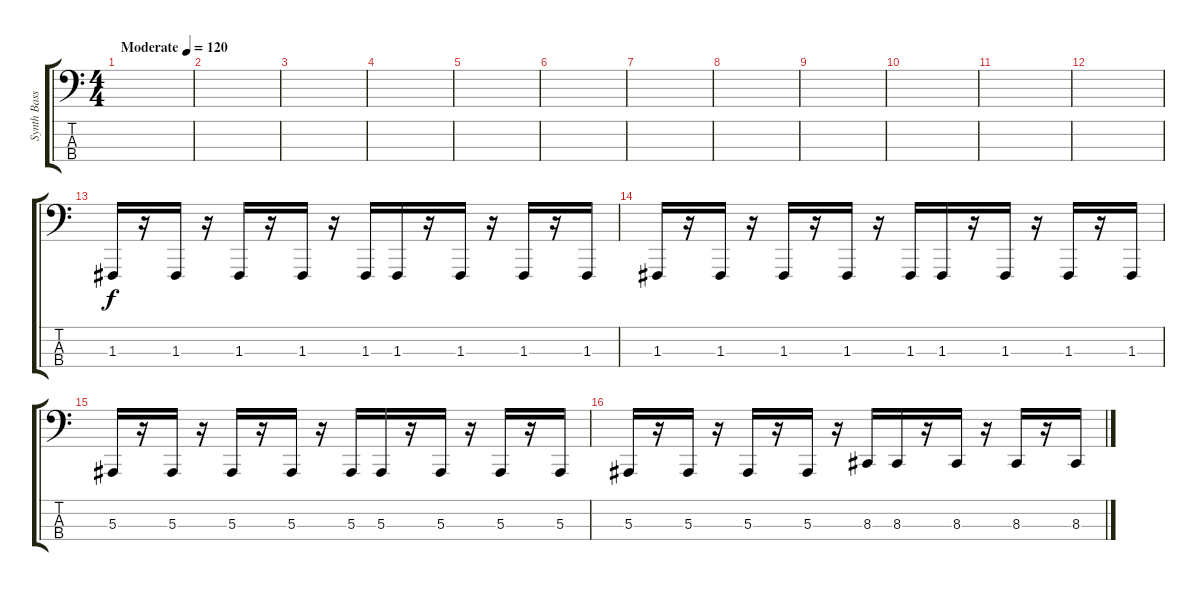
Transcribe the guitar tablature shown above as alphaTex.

\track ("Synth Bass" "Synth Bass") {instrument lead8bassandlead}
\staff {score tabs}
\tuning (Eb2 Bb1 F1 C1) {hide}
\ts (4 4)
\tempo (120 "Moderate")
\clef f4
\ks c
|
|
|
|
|
|
|
|
|
|
|
|
1.3.16 r.16 1.3.16 r.16 1.3.16 r.16 1.3.16 r.16 1.3.16 1.3.16 r.16 1.3.16 r.16 1.3.16 r.16 1.3.16 |
1.3.16 r.16 1.3.16 r.16 1.3.16 r.16 1.3.16 r.16 1.3.16 1.3.16 r.16 1.3.16 r.16 1.3.16 r.16 1.3.16 |
5.3.16 r.16 5.3.16 r.16 5.3.16 r.16 5.3.16 r.16 5.3.16 5.3.16 r.16 5.3.16 r.16 5.3.16 r.16 5.3.16 |
5.3.16 r.16 5.3.16 r.16 5.3.16 r.16 5.3.16 r.16 8.3.16 8.3.16 r.16 8.3.16 r.16 8.3.16 r.16 8.3.16
